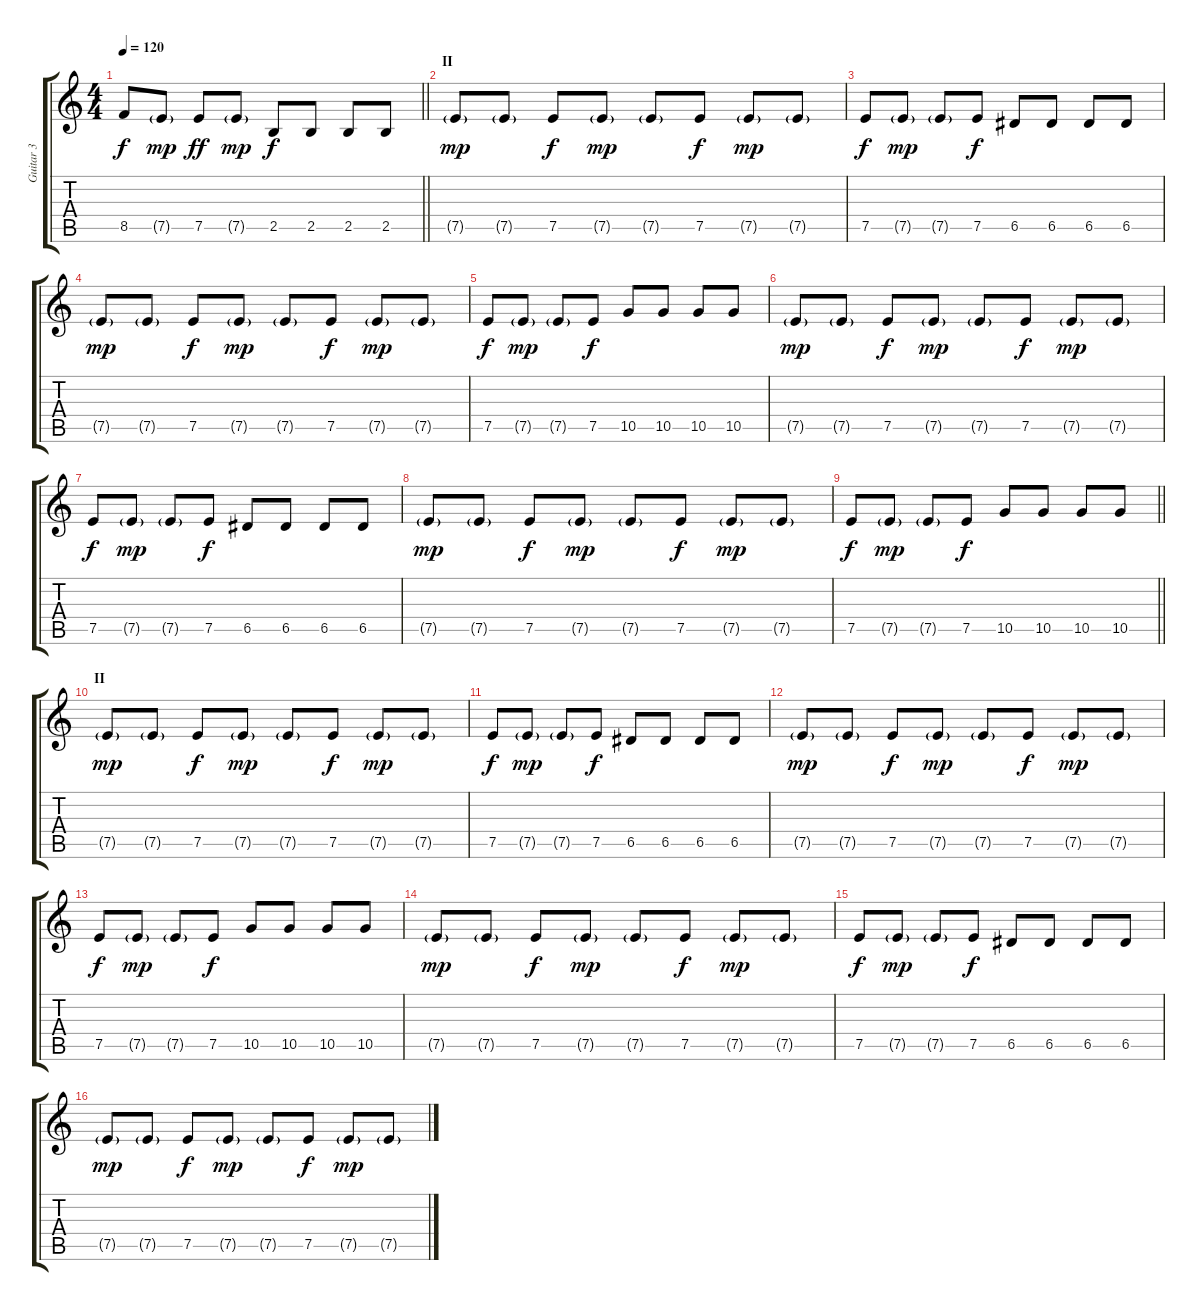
\track ("Guitar 3" "Guitar 3") {instrument overdrivenguitar}
\staff {score tabs}
\tuning (E4 B3 G3 D3 A2 E2) {hide}
\ts (4 4)
\tempo 120
\clef g2
\barLineRight lightlight
\ks c
8.5.8{dy f} 7.5{g}.8{dy mp} 7.5.8{dy ff} 7.5{g}.8{dy mp} 2.5.8{dy f} 2.5.8 2.5.8 2.5.8 |
\section ("" "II")
7.5{g}.8{dy mp} 7.5{g}.8 7.5.8{dy f} 7.5{g}.8{dy mp} 7.5{g}.8 7.5.8{dy f} 7.5{g}.8{dy mp} 7.5{g}.8 |
7.5.8{dy f} 7.5{g}.8{dy mp} 7.5{g}.8 7.5.8{dy f} 6.5.8 6.5.8 6.5.8 6.5.8 |
7.5{g}.8{dy mp} 7.5{g}.8 7.5.8{dy f} 7.5{g}.8{dy mp} 7.5{g}.8 7.5.8{dy f} 7.5{g}.8{dy mp} 7.5{g}.8 |
7.5.8{dy f} 7.5{g}.8{dy mp} 7.5{g}.8 7.5.8{dy f} 10.5.8 10.5.8 10.5.8 10.5.8 |
7.5{g}.8{dy mp} 7.5{g}.8 7.5.8{dy f} 7.5{g}.8{dy mp} 7.5{g}.8 7.5.8{dy f} 7.5{g}.8{dy mp} 7.5{g}.8 |
7.5.8{dy f} 7.5{g}.8{dy mp} 7.5{g}.8 7.5.8{dy f} 6.5.8 6.5.8 6.5.8 6.5.8 |
7.5{g}.8{dy mp} 7.5{g}.8 7.5.8{dy f} 7.5{g}.8{dy mp} 7.5{g}.8 7.5.8{dy f} 7.5{g}.8{dy mp} 7.5{g}.8 |
\barLineRight lightlight
7.5.8{dy f} 7.5{g}.8{dy mp} 7.5{g}.8 7.5.8{dy f} 10.5.8 10.5.8 10.5.8 10.5.8 |
\section ("" "II")
7.5{g}.8{dy mp} 7.5{g}.8 7.5.8{dy f} 7.5{g}.8{dy mp} 7.5{g}.8 7.5.8{dy f} 7.5{g}.8{dy mp} 7.5{g}.8 |
7.5.8{dy f} 7.5{g}.8{dy mp} 7.5{g}.8 7.5.8{dy f} 6.5.8 6.5.8 6.5.8 6.5.8 |
7.5{g}.8{dy mp} 7.5{g}.8 7.5.8{dy f} 7.5{g}.8{dy mp} 7.5{g}.8 7.5.8{dy f} 7.5{g}.8{dy mp} 7.5{g}.8 |
7.5.8{dy f} 7.5{g}.8{dy mp} 7.5{g}.8 7.5.8{dy f} 10.5.8 10.5.8 10.5.8 10.5.8 |
7.5{g}.8{dy mp} 7.5{g}.8 7.5.8{dy f} 7.5{g}.8{dy mp} 7.5{g}.8 7.5.8{dy f} 7.5{g}.8{dy mp} 7.5{g}.8 |
7.5.8{dy f} 7.5{g}.8{dy mp} 7.5{g}.8 7.5.8{dy f} 6.5.8 6.5.8 6.5.8 6.5.8 |
7.5{g}.8{dy mp} 7.5{g}.8 7.5.8{dy f} 7.5{g}.8{dy mp} 7.5{g}.8 7.5.8{dy f} 7.5{g}.8{dy mp} 7.5{g}.8
